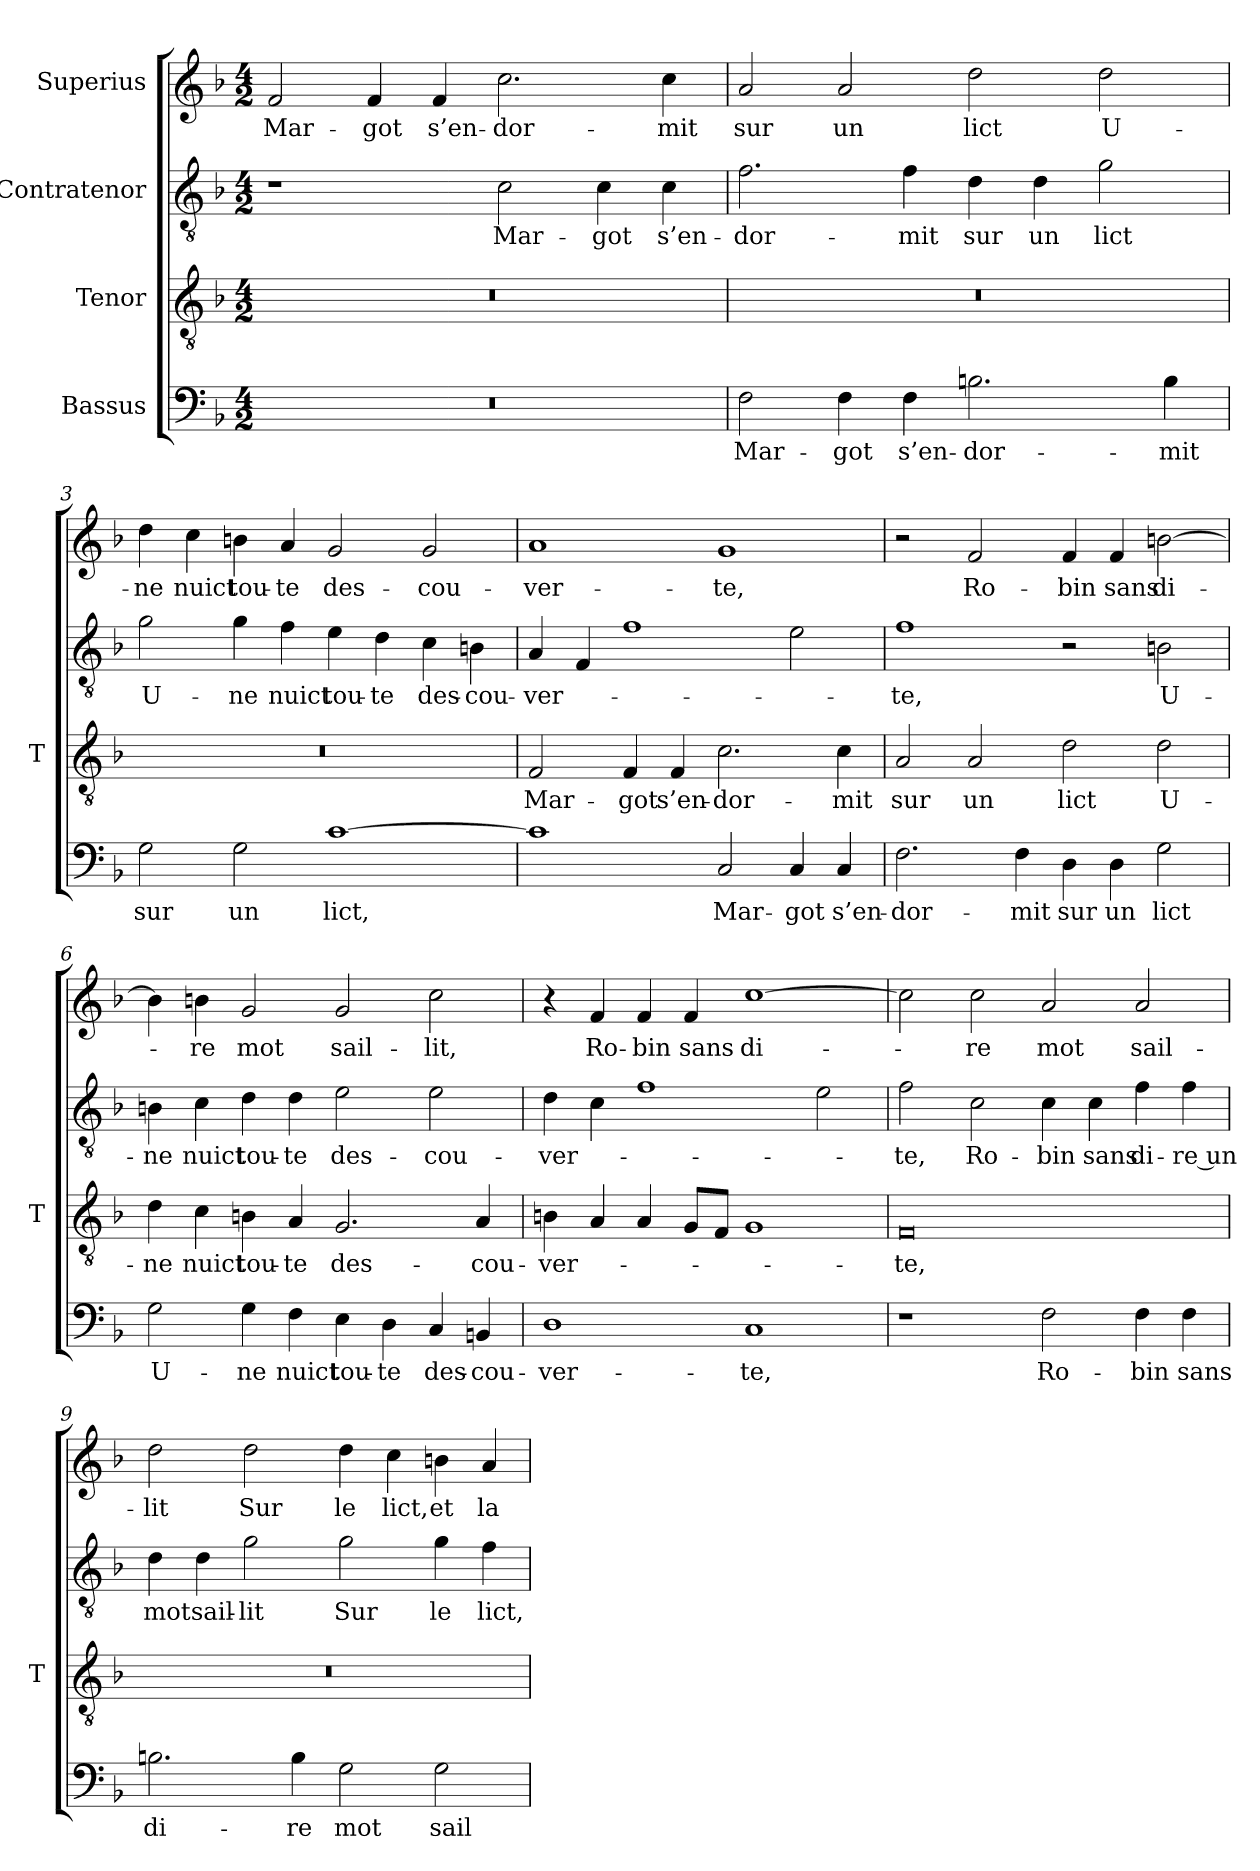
**kern	**text	**kern	**text	**kern	**text	**kern	**text
*part4	*part4	*part3	*part3	*part2	*part2	*part1	*part1
*staff4	*staff4	*staff3	*staff3	*staff2	*staff2	*staff1	*staff1
*I"Bassus	*	*I"Tenor	*	*I"Contratenor	*	*I"Superius	*
*	*	*I'T	*	*	*	*	*
*clefF4	*	*clefGv2	*	*clefGv2	*	*clefG2	*
*k[b-]	*	*k[b-]	*	*k[b-]	*	*k[b-]	*
*M4/2	*	*M4/2	*	*M4/2	*	*M4/2	*
=1	=1	=1	=1	=1	=1	=1	=1
0r	.	0r	.	1r	.	2f	Mar-
.	.	.	.	.	.	4f	-got
.	.	.	.	.	.	4f	s’en-
.	.	.	.	2c	Mar-	2.cc	dor-
.	.	.	.	4c	-got	.	.
.	.	.	.	4c	s’en-	4cc	-mit
=2	=2	=2	=2	=2	=2	=2	=2
2F	Mar-	0r	.	2.f	dor-	2a	-sur
4F	-got	.	.	.	.	2a	-un
4F	s’en-	.	.	4f	-mit	.	.
2.Bn	dor-	.	.	4d	-sur	2dd	-lict
.	.	.	.	4d	-un	.	.
.	.	.	.	2g	-lict	2dd	U-
4B	-mit	.	.	.	.	.	.
=3	=3	=3	=3	=3	=3	=3	=3
2G	-sur	0r	.	2g	U-	4dd	-ne
.	.	.	.	.	.	4cc	-nuict
2G	-un	.	.	4g	-ne	4bn	tou-
.	.	.	.	4f	-nuict	4a	-te
[1c	-lict,	.	.	4e	tou-	2g	des-
.	.	.	.	4d	-te	.	.
.	.	.	.	4c	des-	2g	cou-
.	.	.	.	4Bn	cou-	.	.
=4	=4	=4	=4	=4	=4	=4	=4
1c]	.	2F	Mar-	4A	ver-	1a	ver-
.	.	.	.	4F	.	.	.
.	.	4F	-got	1f	.	.	.
.	.	4F	s’en-	.	.	.	.
2C	Mar-	2.c	dor-	.	.	1g	-te,
4C	-got	.	.	2e	.	.	.
4C	s’en-	4c	-mit	.	.	.	.
=5	=5	=5	=5	=5	=5	=5	=5
2.F	dor-	2A	-sur	1f	-te,	2r	.
.	.	2A	-un	.	.	2f	Ro-
4F	-mit	.	.	.	.	.	.
4D	-sur	2d	-lict	2r	.	4f	-bin
4D	-un	.	.	.	.	4f	-sans
2G	-lict	2d	U-	2Bn	U-	[2bn	di-
=6	=6	=6	=6	=6	=6	=6	=6
2G	U-	4d	-ne	4Bn	-ne	4b]	.
.	.	4c	-nuict	4c	-nuict	4bn	-re
4G	-ne	4Bn	tou-	4d	tou-	2g	-mot
4F	-nuict	4A	-te	4d	-te	.	.
4E	tou-	2.G	des-	2e	des-	2g	sail-
4D	-te	.	.	.	.	.	.
4C	des-	.	.	2e	cou-	2cc	-lit,
4BBn	cou-	4A	cou-	.	.	.	.
=7	=7	=7	=7	=7	=7	=7	=7
1D	ver-	4Bn	ver-	4d	ver-	4r	.
.	.	4A	.	4c	.	4f	Ro-
.	.	4A	.	1f	.	4f	-bin
.	.	8GL	.	.	.	4f	-sans
.	.	8FJ	.	.	.	.	.
1C	-te,	1G	.	.	.	[1cc	di-
.	.	.	.	2e	.	.	.
=8	=8	=8	=8	=8	=8	=8	=8
1r	.	0F	-te,	2f	-te,	2cc]	.
.	.	.	.	2c	Ro-	2cc	-re
2F	Ro-	.	.	4c	-bin	2a	-mot
.	.	.	.	4c	-sans	.	.
4F	-bin	.	.	4f	di-	2a	sail-
4F	-sans	.	.	4f	-re un	.	.
=9	=9	=9	=9	=9	=9	=9	=9
2.Bn	di-	0r	.	4d	-mot	2dd	-lit
.	.	.	.	4d	sail-	.	.
.	.	.	.	2g	-lit	2dd	-Sur
4B	-re	.	.	.	.	.	.
2G	-mot	.	.	2g	-Sur	4dd	-le
.	.	.	.	.	.	4cc	-lict,
2G	sail-	.	.	4g	-le	4bn	-et
.	.	.	.	4f	-lict,	4a	-la
=	=	=	=	=	=	=	=
*-	*-	*-	*-	*-	*-	*-	*-
